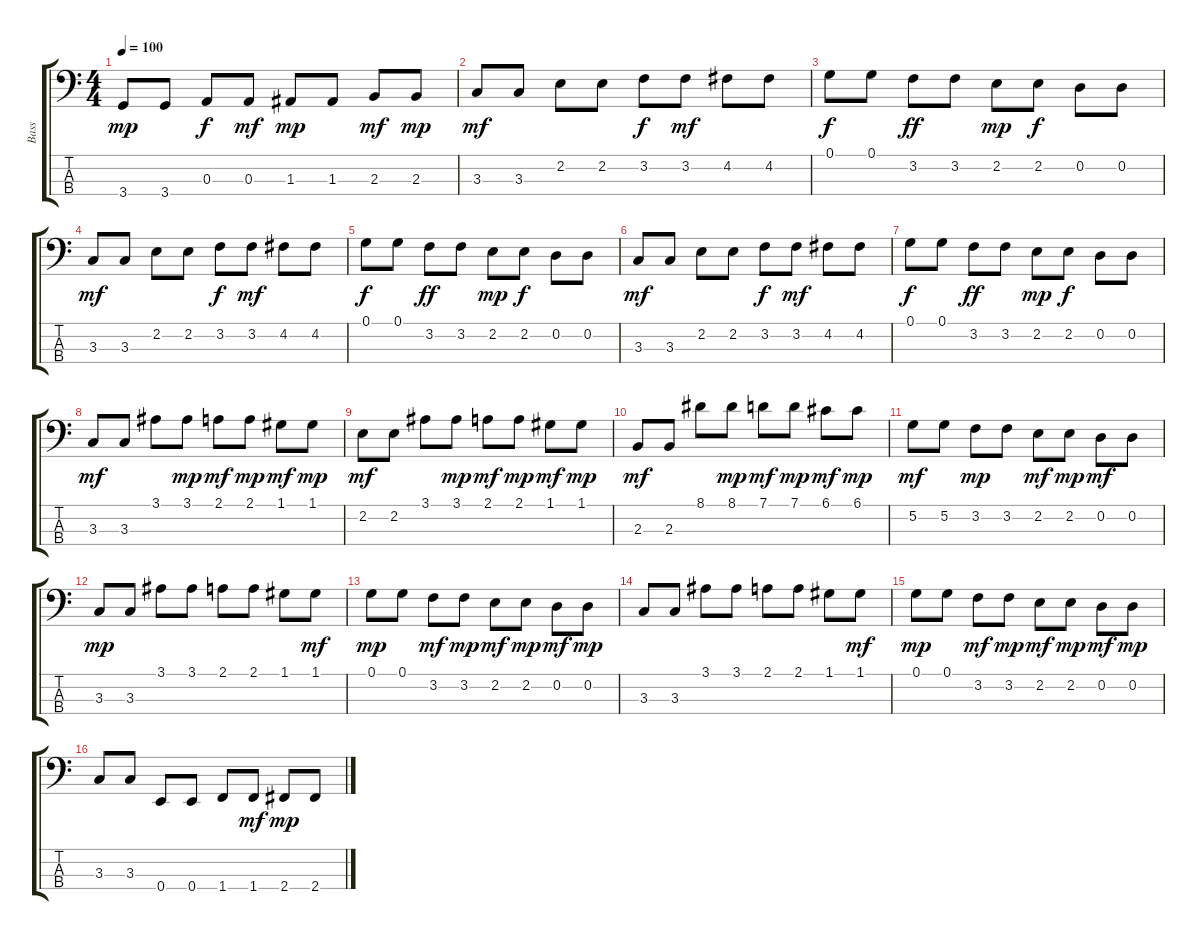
\track ("Bass" "Bass") {instrument fretlessbass}
\staff {score tabs}
\tuning (G2 D2 A1 E1) {hide}
\ts (4 4)
\tempo 100
\clef f4
\ks c
3.4.8{dy mp} 3.4.8 0.3.8{dy f} 0.3.8{dy mf} 1.3.8{dy mp} 1.3.8 2.3.8{dy mf} 2.3.8{dy mp} |
3.3.8{dy mf} 3.3.8 2.2.8 2.2.8 3.2.8{dy f} 3.2.8{dy mf} 4.2.8 4.2.8 |
0.1.8{dy f} 0.1.8 3.2.8{dy ff} 3.2.8 2.2.8{dy mp} 2.2.8{dy f} 0.2.8 0.2.8 |
3.3.8{dy mf} 3.3.8 2.2.8 2.2.8 3.2.8{dy f} 3.2.8{dy mf} 4.2.8 4.2.8 |
0.1.8{dy f} 0.1.8 3.2.8{dy ff} 3.2.8 2.2.8{dy mp} 2.2.8{dy f} 0.2.8 0.2.8 |
3.3.8{dy mf} 3.3.8 2.2.8 2.2.8 3.2.8{dy f} 3.2.8{dy mf} 4.2.8 4.2.8 |
0.1.8{dy f} 0.1.8 3.2.8{dy ff} 3.2.8 2.2.8{dy mp} 2.2.8{dy f} 0.2.8 0.2.8 |
3.3.8{dy mf} 3.3.8 3.1.8 3.1.8{dy mp} 2.1.8{dy mf} 2.1.8{dy mp} 1.1.8{dy mf} 1.1.8{dy mp} |
2.2.8{dy mf} 2.2.8 3.1.8 3.1.8{dy mp} 2.1.8{dy mf} 2.1.8{dy mp} 1.1.8{dy mf} 1.1.8{dy mp} |
2.3.8{dy mf} 2.3.8 8.1.8 8.1.8{dy mp} 7.1.8{dy mf} 7.1.8{dy mp} 6.1.8{dy mf} 6.1.8{dy mp} |
5.2.8{dy mf} 5.2.8 3.2.8{dy mp} 3.2.8 2.2.8{dy mf} 2.2.8{dy mp} 0.2.8{dy mf} 0.2.8 |
3.3.8{dy mp} 3.3.8 3.1.8 3.1.8 2.1.8 2.1.8 1.1.8 1.1.8{dy mf} |
0.1.8{dy mp} 0.1.8 3.2.8{dy mf} 3.2.8{dy mp} 2.2.8{dy mf} 2.2.8{dy mp} 0.2.8{dy mf} 0.2.8{dy mp} |
3.3.8 3.3.8 3.1.8 3.1.8 2.1.8 2.1.8 1.1.8 1.1.8{dy mf} |
0.1.8{dy mp} 0.1.8 3.2.8{dy mf} 3.2.8{dy mp} 2.2.8{dy mf} 2.2.8{dy mp} 0.2.8{dy mf} 0.2.8{dy mp} |
3.3.8 3.3.8 0.4.8 0.4.8 1.4.8 1.4.8{dy mf} 2.4.8{dy mp} 2.4.8
